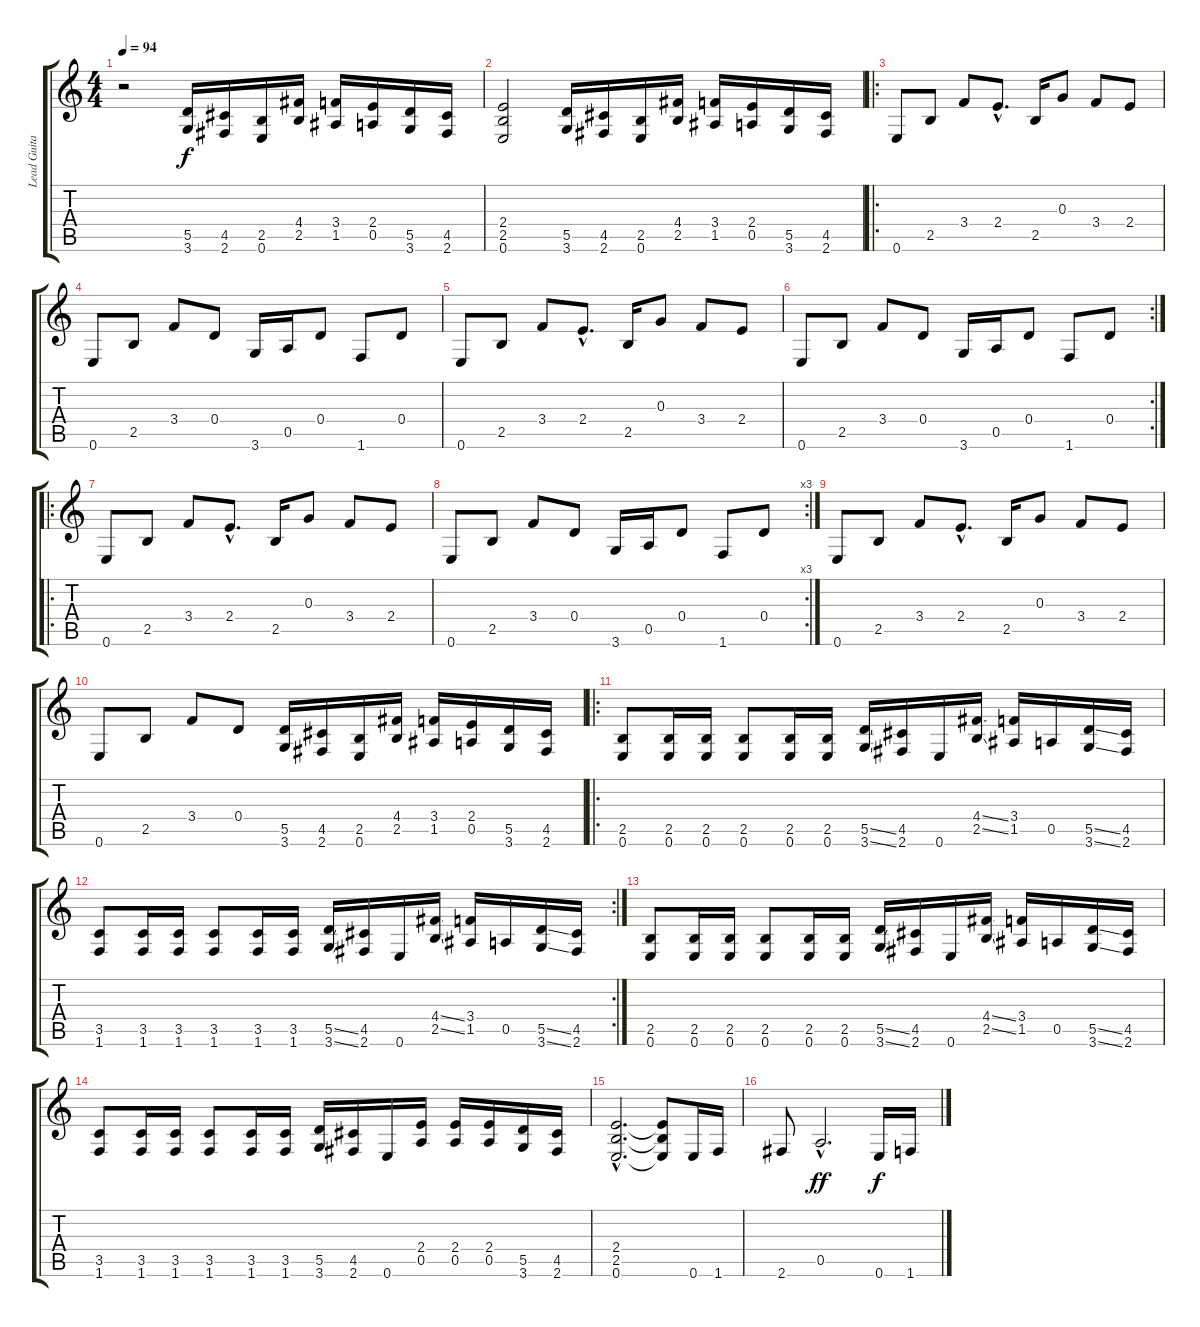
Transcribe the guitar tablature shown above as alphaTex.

\track ("Lead Guitar" "Lead Guita") {instrument electricguitarclean}
\staff {score tabs}
\tuning (E4 B3 G3 D3 A2 E2) {hide}
\ts (4 4)
\tempo 94
\clef g2
\ks c
r.2{dy f instrument electricguitarclean} (5.5 3.6).16 (4.5 2.6).16 (2.5 0.6).16 (4.4 2.5).16 (3.4 1.5).16 (2.4 0.5).16 (5.5 3.6).16 (4.5 2.6).16 |
(2.4 2.5 0.6).2 (5.5 3.6).16 (4.5 2.6).16 (2.5 0.6).16 (4.4 2.5).16 (3.4 1.5).16 (2.4 0.5).16 (5.5 3.6).16 (4.5 2.6).16 |
\ro
0.6.8 2.5.8 3.4.8 2.4{hac}.8{d} 2.5.16 0.3.8 3.4.8 2.4.8 |
0.6.8 2.5.8 3.4.8 0.4.8 3.6.16 0.5.16 0.4.8 1.6.8 0.4.8 |
0.6.8 2.5.8 3.4.8 2.4{hac}.8{d} 2.5.16 0.3.8 3.4.8 2.4.8 |
\rc 2
0.6.8 2.5.8 3.4.8 0.4.8 3.6.16 0.5.16 0.4.8 1.6.8 0.4.8 |
\ro
0.6.8 2.5.8 3.4.8 2.4{hac}.8{d} 2.5.16 0.3.8 3.4.8 2.4.8 |
\rc 3
0.6.8 2.5.8 3.4.8 0.4.8 3.6.16 0.5.16 0.4.8 1.6.8 0.4.8 |
0.6.8 2.5.8 3.4.8 2.4{hac}.8{d} 2.5.16 0.3.8 3.4.8 2.4.8 |
0.6.8 2.5.8 3.4.8 0.4.8 (5.5 3.6).16 (4.5 2.6).16 (2.5 0.6).16 (4.4 2.5).16 (3.4 1.5).16 (2.4 0.5).16 (5.5 3.6).16 (4.5 2.6).16 |
\ro
(2.5 0.6).8 (2.5 0.6).16 (2.5 0.6).16 (2.5 0.6).8 (2.5 0.6).16 (2.5 0.6).16 (5.5{ss} 3.6{ss}).16 (4.5 2.6).16 0.6.16 (4.4{ss} 2.5{ss}).16 (3.4 1.5).16 0.5.16 (5.5{ss} 3.6{ss}).16 (4.5 2.6).16 |
\rc 2
(3.5 1.6).8 (3.5 1.6).16 (3.5 1.6).16 (3.5 1.6).8 (3.5 1.6).16 (3.5 1.6).16 (5.5{ss} 3.6{ss}).16 (4.5 2.6).16 0.6.16 (4.4{ss} 2.5{ss}).16 (3.4 1.5).16 0.5.16 (5.5{ss} 3.6{ss}).16 (4.5 2.6).16 |
(2.5 0.6).8 (2.5 0.6).16 (2.5 0.6).16 (2.5 0.6).8 (2.5 0.6).16 (2.5 0.6).16 (5.5{ss} 3.6{ss}).16 (4.5 2.6).16 0.6.16 (4.4{ss} 2.5{ss}).16 (3.4 1.5).16 0.5.16 (5.5{ss} 3.6{ss}).16 (4.5 2.6).16 |
(3.5 1.6).8 (3.5 1.6).16 (3.5 1.6).16 (3.5 1.6).8 (3.5 1.6).16 (3.5 1.6).16 (5.5 3.6).16 (4.5 2.6).16 0.6.16 (2.4 0.5).16 (2.4 0.5).16 (2.4 0.5).16 (5.5 3.6).16 (4.5 2.6).16 |
(2.4{hac} 2.5{hac} 0.6{hac}).2{d} (2.4{t} 2.5{t} 0.6{t}).8 0.6.16 1.6.16 |
2.6.8 0.5{hac}.2{d dy ff} 0.6.16{dy f} 1.6.16
